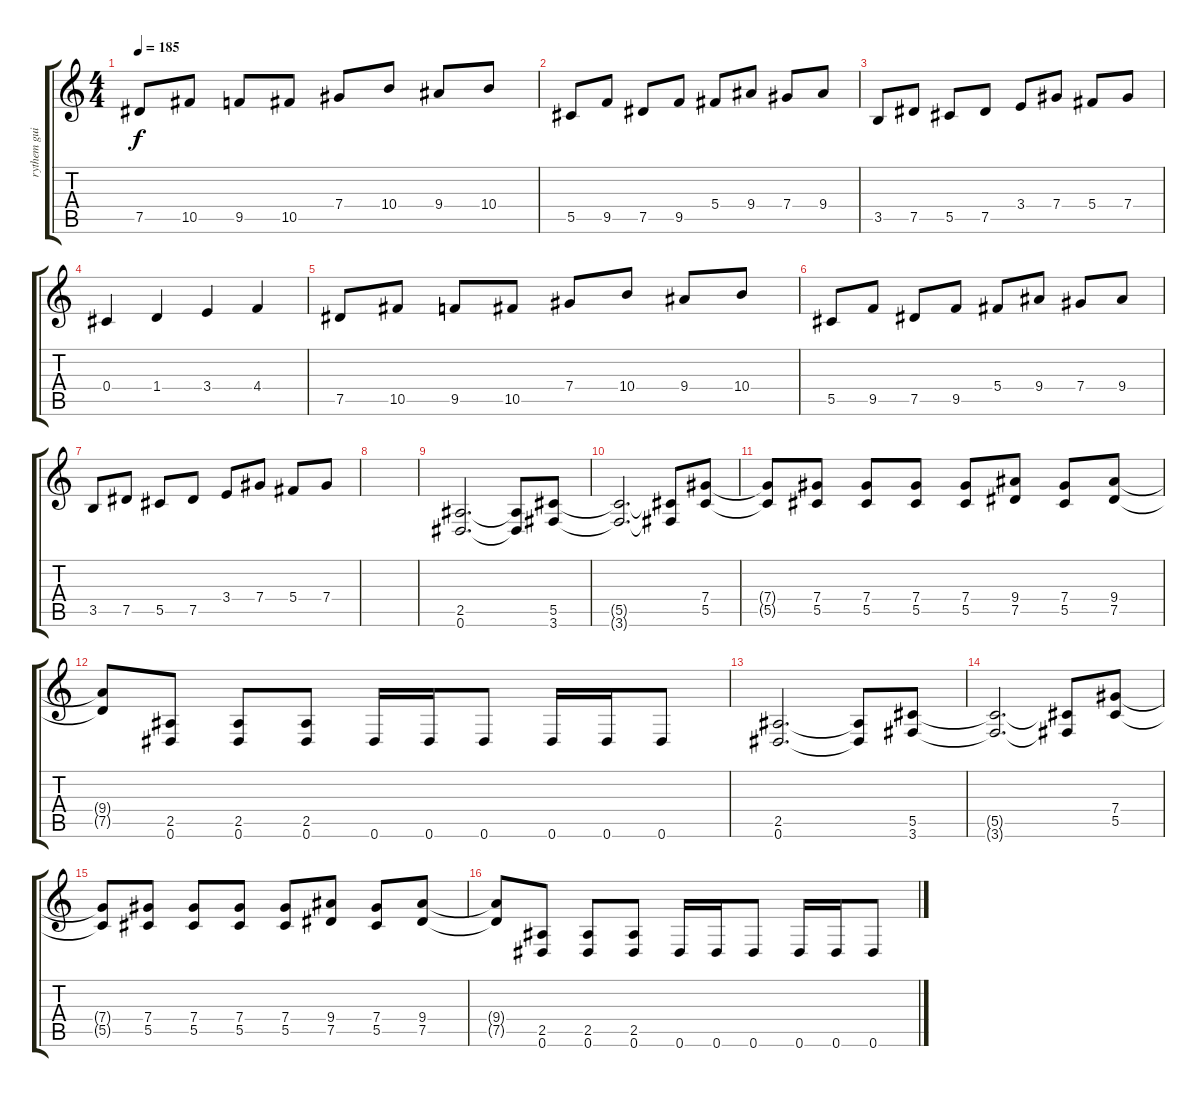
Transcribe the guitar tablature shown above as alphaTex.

\track ("rythem guitar" "rythem gui") {instrument distortionguitar}
\staff {score tabs}
\tuning (Eb4 Bb3 Gb3 Db3 Ab2 Eb2) {hide}
\ts (4 4)
\tempo 185
\clef g2
\ks c
7.5.8{dy f} 10.5.8 9.5.8 10.5.8 7.4.8 10.4.8 9.4.8 10.4.8 |
5.5.8 9.5.8 7.5.8 9.5.8 5.4.8 9.4.8 7.4.8 9.4.8 |
3.5.8 7.5.8 5.5.8 7.5.8 3.4.8 7.4.8 5.4.8 7.4.8 |
0.4.4 1.4.4 3.4.4 4.4.4 |
7.5.8 10.5.8 9.5.8 10.5.8 7.4.8 10.4.8 9.4.8 10.4.8 |
5.5.8 9.5.8 7.5.8 9.5.8 5.4.8 9.4.8 7.4.8 9.4.8 |
3.5.8 7.5.8 5.5.8 7.5.8 3.4.8 7.4.8 5.4.8 7.4.8 |
|
(2.5 0.6).2{d} (2.5{t} 0.6{t}).8 (5.5 3.6).8 |
(5.5{t} 3.6{t}).2{d} (5.5{t} 3.6{t}).8 (7.4 5.5).8 |
(7.4{t} 5.5{t}).8 (7.4 5.5).8 (7.4 5.5).8 (7.4 5.5).8 (7.4 5.5).8 (9.4 7.5).8 (7.4 5.5).8 (9.4 7.5).8 |
(9.4{t} 7.5{t}).8 (2.5 0.6).8 (2.5 0.6).8 (2.5 0.6).8 0.6.16 0.6.16 0.6.8 0.6.16 0.6.16 0.6.8 |
(2.5 0.6).2{d} (2.5{t} 0.6{t}).8 (5.5 3.6).8 |
(5.5{t} 3.6{t}).2{d} (5.5{t} 3.6{t}).8 (7.4 5.5).8 |
(7.4{t} 5.5{t}).8 (7.4 5.5).8 (7.4 5.5).8 (7.4 5.5).8 (7.4 5.5).8 (9.4 7.5).8 (7.4 5.5).8 (9.4 7.5).8 |
(9.4{t} 7.5{t}).8 (2.5 0.6).8 (2.5 0.6).8 (2.5 0.6).8 0.6.16 0.6.16 0.6.8 0.6.16 0.6.16 0.6.8
